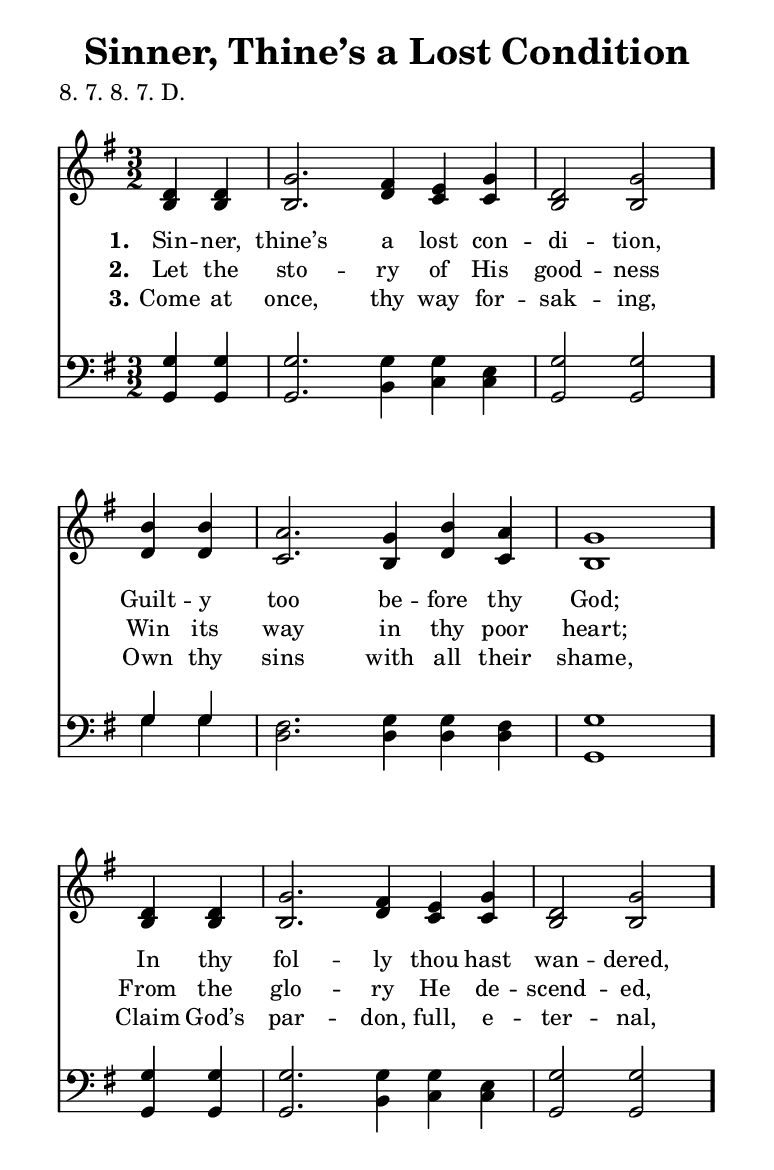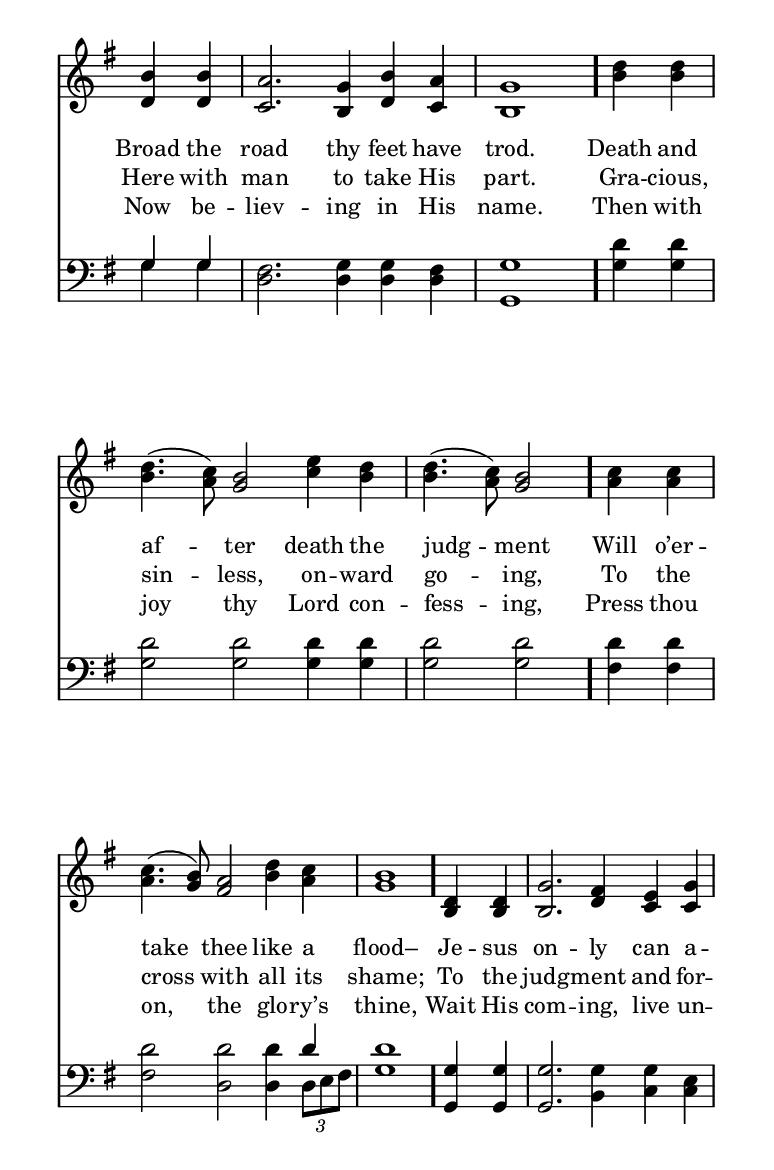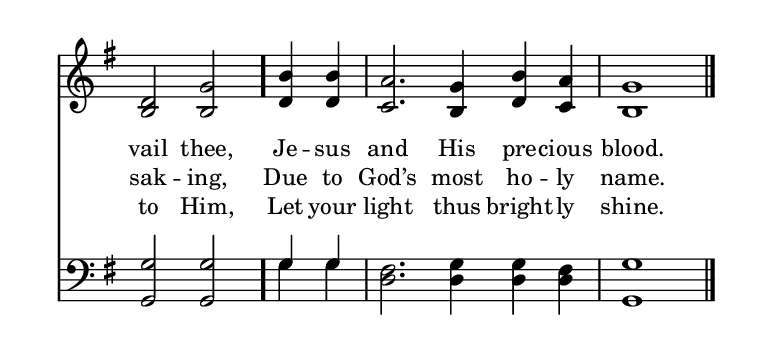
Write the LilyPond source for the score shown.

\include "common/global.ily"
\paper {
  \include "common/paper.ily"
}

\header{
  %gospel
  hymnnumber = "117"
  title = "Sinner, Thine’s a Lost Condition"
  tunename = "Brooklyn"
  meter = "8. 7. 8. 7. D."
  poet = ""
  composer = ""
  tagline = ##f
}

% for fermata in MIDI
ta = { \tempo 2=80 }
tb = { \tempo 2=40 }

patternAA = { c4 c4 | c2.      c4 c4 c4                       | c2 c2 }
patternAB = { c4 c4 | c2.      c4 c4 c4                       | c1    }

patternBA = { c4 c4 | c4.( c8) c2 c4 c4                       | c4.( c8) c2 }
patternBB = { c4 c4 | c4.( c8) c2 c4 c4                       | c1          }
patternBC = { c4 c4 | c2       c2 c4 c4                       | c2       c2 }
patternBD = { c4 c4 | c2       c2 c4 c4                       | c1          }
patternBE = { c4 c4 | c2       c2 c4 \tuplet 3/2 { c8[ c8 c8] } | c1        } % original has quarters in triplet instead of eighths

global = {
  \include "common/overrides.ily"
  \override Staff.TimeSignature.style = #'numbered
  \time 3/2
  \override Score.MetronomeMark.transparent = ##t % hide all fermata changes too
  \ta
  \key g \major
  \partial 2
  \autoBeamOff
}

notesSoprano = {
\global
\relative c' {

  \changePitch \patternAA { d d | g fis e g | d g }
  \changePitch \patternAB { b b | a g b a | g } \eogbreak
  \changePitch \patternAA { d d | g fis e g | d g }
  \changePitch \patternAB { b b | a g b a | g } \eogbreak

  \changePitch \patternBA { d' d | d c b e d | d c b }
  \changePitch \patternBB { c c | c b a d c | b } \eogbreak
  \changePitch \patternAA { d, d | g fis e g | d g }
  \changePitch \patternAB { b b | a g b a | g } \eogbreak

  \bar "|."

}
}

notesAlto = {
\global
\relative e' {

  \changePitch \patternAA { b b | b d c c | b b }
  \changePitch \patternAB { d d | c b d c | b }
  \changePitch \patternAA { b b | b d c c | b b }
  \changePitch \patternAB { d d | c b d c | b }

  \changePitch \patternBA { b' b | b a g c b | b a g }
  \changePitch \patternBB { a a | a g fis b a | g }
  \changePitch \patternAA { b, b | b d c c | b b }
  \changePitch \patternAB { d d | c b d c | b }

}
}

notesTenor = {
\global
\relative a {

  \changePitch \patternAA { g g | g g g e | g g }
  \changePitch \patternAB { g g | fis g g fis | g }
  \changePitch \patternAA { g g | g g g e | g g }
  \changePitch \patternAB { g g | fis g g fis | g }

  \changePitch \patternBC { d' d | d d d d | d d }
  \changePitch \patternBD { d d | d d d d | d }
  \changePitch \patternAA { g, g | g g g e | g g }
  \changePitch \patternAB { g g | fis g g fis | g }

}
}

notesBass = {
\global
\relative f, {

  \changePitch \patternAA { g g | g b c c | g g }
  \changePitch \patternAB { g' g | d d d d | g, }
  \changePitch \patternAA { g g | g b c c | g g }
  \changePitch \patternAB { g' g | d d d d | g, }

  \changePitch \patternBC { g' g | g g g g | g g }
  \changePitch \patternBE { fis fis | fis d d d e fis | g }
  \changePitch \patternAA { g, g | g b c c | g g }
  \changePitch \patternAB { g' g | d d d d | g, }

}
}

wordsA = \lyricmode {
\set stanza = "1."

Sin -- ner, thine’s a lost con -- di -- tion, \bar "."
Guilt -- y too be -- fore thy God; \bar "."
In thy fol -- ly thou hast wan -- dered, \bar "." % original has "has" for "hast"
Broad the road thy feet have trod. \bar "."
Death and af -- ter death the judg -- ment \bar "."
Will o’er -- take thee like a flood– \bar "."
Je -- sus on -- ly can a -- vail thee, \bar "."
Je -- sus and His pre -- cious blood. \bar "."

}

wordsB = \lyricmode {
\set stanza = "2."

Let the sto -- ry of His good -- ness
Win its way in thy poor heart;
From the glo -- ry He de -- scend -- ed,
Here with man to take His part.
Gra -- cious, sin -- less, on -- ward go -- ing,
To the cross with all its shame;
To the judg -- ment and for -- sak -- ing,
Due to God’s most ho -- ly name.

}

wordsC = \lyricmode {
\set stanza = "3."

Come at once, thy way for -- sak -- ing,
Own thy sins with all their shame,
Claim God’s par -- don, full, e -- ter -- nal,
Now be -- liev -- ing in His name.
Then with joy thy Lord con -- fess -- ing,
Press thou on, the glo -- ry’s thine,
Wait His com -- ing, live un -- to Him,
Let your light thus bright -- ly shine. % original has "your" but why does the number change (from "thy") ?

}

\score {
  \context ChoirStaff <<
    \context Staff = upper <<
      \set Staff.autoBeaming = ##f
      \set ChoirStaff.systemStartDelimiter = #'SystemStartBar
      \set ChoirStaff.printPartCombineTexts = ##f
      \partcombine #'(2 . 9) \notesSoprano \notesAlto
      \context NullVoice = sopranos { \voiceOne << \notesSoprano >> }
      \context Lyrics = one   \lyricsto sopranos \wordsA
      \context Lyrics = two   \lyricsto sopranos \wordsB
      \context Lyrics = three \lyricsto sopranos \wordsC
    >>
    \context Staff = men <<
      \set Staff.autoBeaming = ##f
      \clef bass
      \set ChoirStaff.printPartCombineTexts = ##f
      \partcombine #'(2 . 9) \notesTenor \notesBass
    >>
  >>
  \layout {
    \include "common/layout.ily"
  }
  \midi{
    \include "common/midi.ily"
  }
}

\version "2.19.49"  % necessary for upgrading to future LilyPond versions.

% vi:set et ts=2 sw=2 ai nocindent syntax=lilypond:
